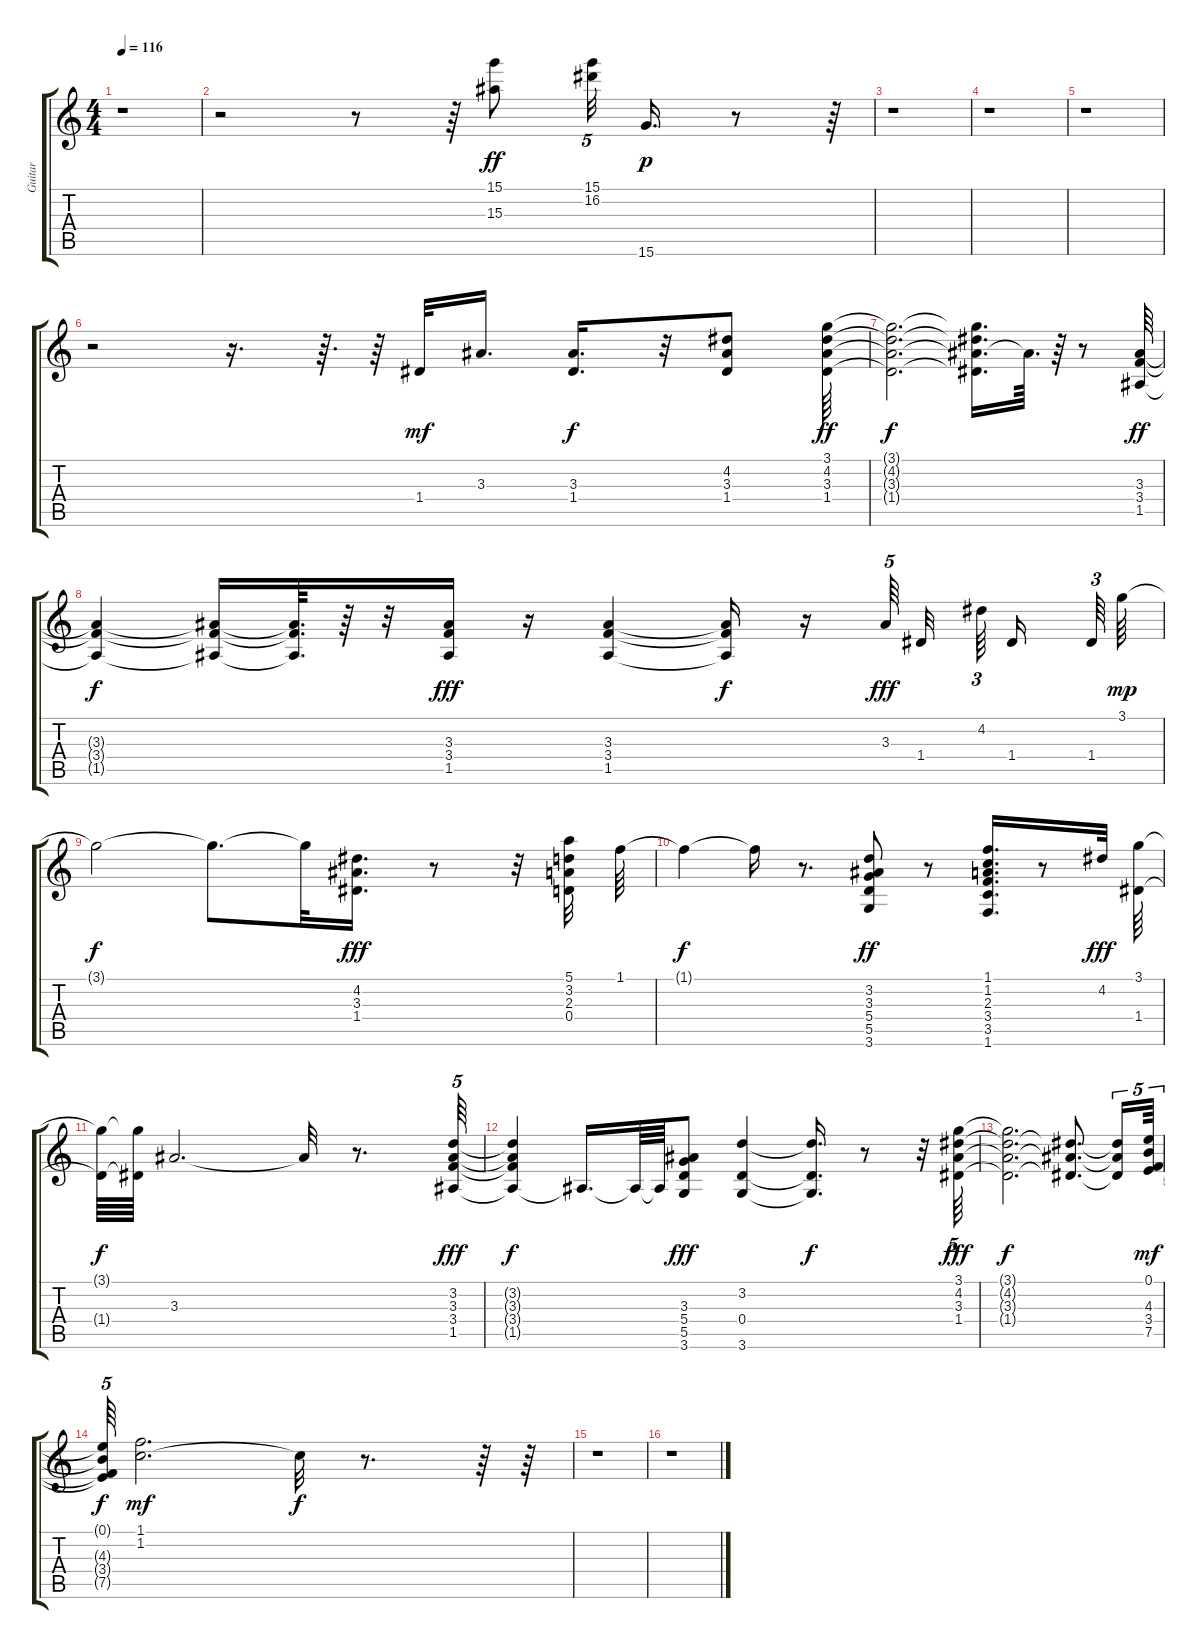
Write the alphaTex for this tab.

\track ("Guitar" "Guitar") {instrument overdrivenguitar}
\staff {score tabs}
\tuning (E4 B3 G3 D3 A2 E2) {hide}
\ts (4 4)
\tempo 116
\clef g2
\ks c
r.1{dy p} |
r.2 r.8 r.64 (15.1 15.3).8{dy ff} (15.1 16.2).32{tu (5 4)} 15.6.16{d dy p} r.8 r.64 |
r.1 |
r.1 |
r.1 |
r.2 r.16{d} r.64{d} r.64 1.4.32{dy mf} 3.3.16{d} (3.3 1.4).16{d dy f} r.32 (4.2 3.3 1.4).8 (3.1 4.2 3.3 1.4).64{dy ff} |
(3.1{t} 4.2{t} 3.3{t} 1.4{t}).2{d dy f} (3.1{t} 4.2{t} 3.3{t} 1.4{t}).16{d} 3.3{t}.64{d} r.64 r.8 (3.3 3.4 1.5).64{dy ff} |
(3.3{t} 3.4{t} 1.5{t}).4{dy f} (3.3{t} 3.4{t} 1.5{t}).16 (3.3{t} 3.4{t} 1.5{t}).64{d} r.64 r.32 (3.3 3.4 1.5).16{dy fff} r.16 (3.3 3.4 1.5).4 (3.3{t} 3.4{t} 1.5{t}).16{dy f} r.16 3.3.64{tu (5 4) dy fff beam splitsecondary} 1.4.32{beam splitsecondary} 4.2.64{tu (3 2) beam splitsecondary} 1.4.16 1.4.64{tu (3 2)} 3.1.64{dy mp} |
3.1{t}.2{dy f} 3.1{t}.8{d} 3.1{t}.32 (4.2 3.3 1.4).16{d dy fff} r.8 r.32 (5.1 3.2 2.3 0.4).32 1.1.64 |
1.1{t}.4{dy f} 1.1{t}.16 r.8{d} (3.2 3.3 5.4 5.5 3.6).8{dy ff} r.8 (1.1 1.2 2.3 3.4 3.5 1.6).16{d} r.8 4.2.32{dy fff} (3.1 1.4).64 |
(3.1{t} 1.4{t}).64{dy f} (3.1{t} 1.4{t}).64 3.3.2{d} 3.3{t}.32 r.8{d} (3.2 3.3 3.4 1.5).64{tu (5 4) dy fff} |
(3.2{t} 3.3{t} 3.4{t} 1.5{t}).4{dy f} 1.5{t}.16{d} 1.5{t}.64 1.5{t}.64 (3.3 5.4 5.5 3.6).8{dy fff} (3.2 0.4 3.6).4 (3.2{t} 0.4{t} 3.6{t}).16{d dy f} r.8 r.32 (3.1 4.2 3.3 1.4).64{tu (5 4) dy fff} |
(3.1{t} 4.2{t} 3.3{t} 1.4{t}).2{d dy f} (4.2{t} 3.3{t} 1.4{t}).8{d} (4.2{t} 3.3{t} 1.4{t}).16{tu (5 4)} (0.1 4.3 3.4 7.5).64{tu (5 4) dy mf} |
(0.1{t} 4.3{t} 3.4{t} 7.5{t}).64{tu (5 4) dy f} (1.1 1.2).2{d dy mf} 1.2{t}.32{dy f} r.8{d} r.64 r.64 |
r.1 |
r.1
